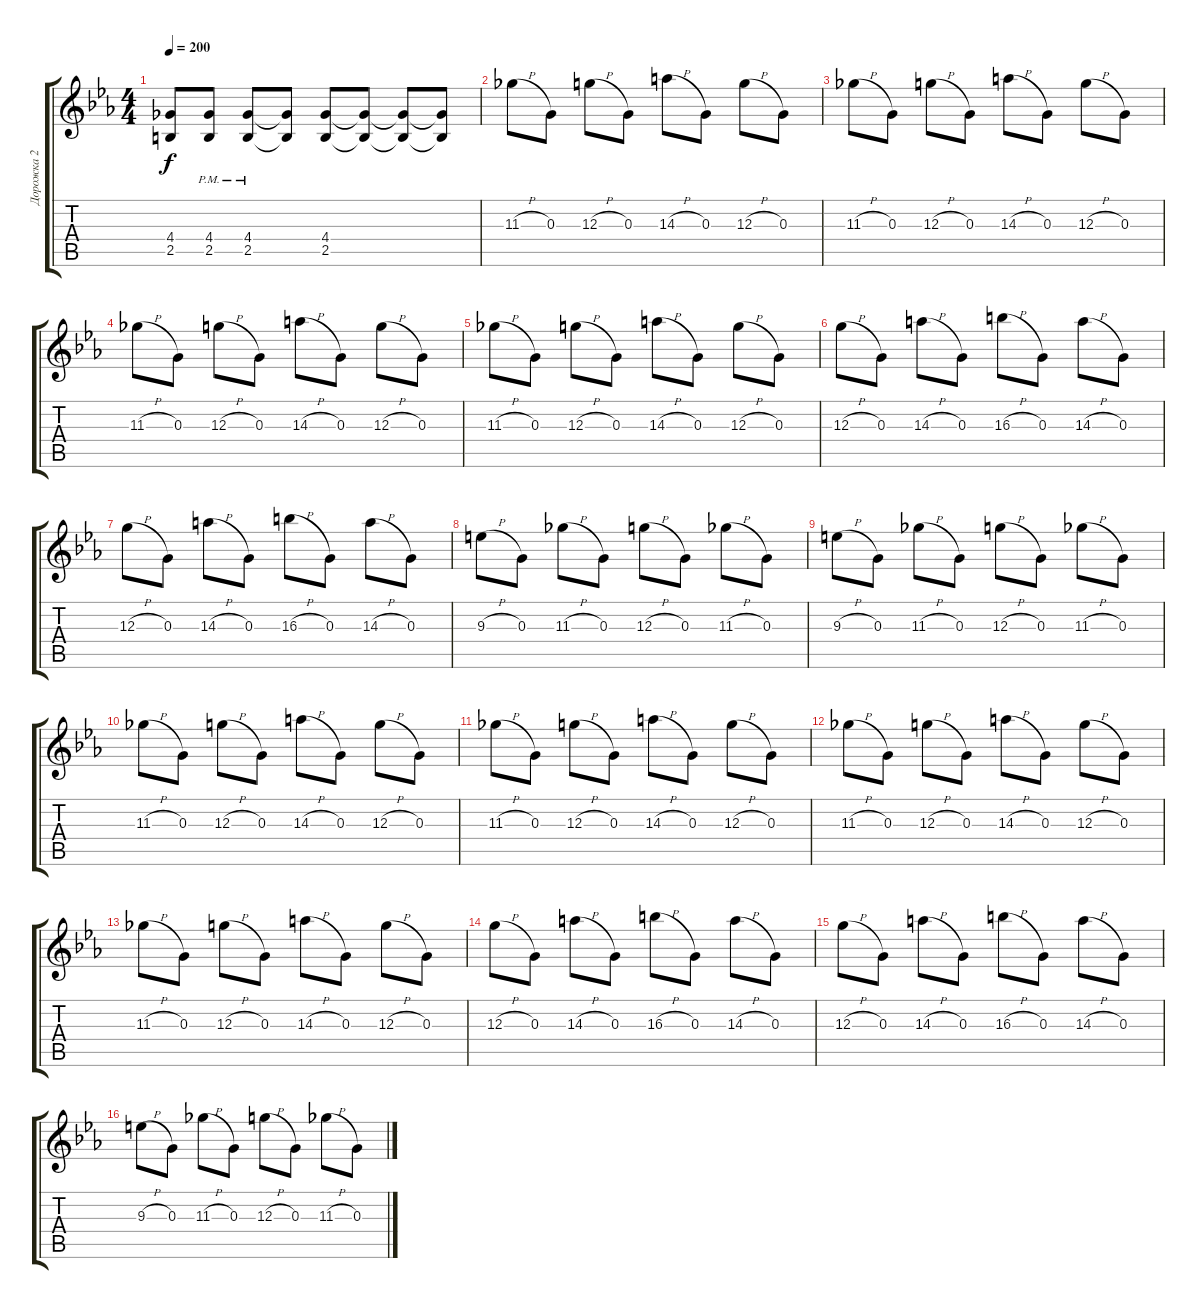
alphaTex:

\track ("Дорожка 2" "Дорожка 2") {instrument distortionguitar}
\staff {score tabs}
\tuning (E4 B3 G3 D3 A2 E2) {hide}
\ts (4 4)
\tempo 200
\clef g2
\ks cminor
(4.4{t} 2.5{t}).8{dy f} (4.4{pm} 2.5).8 (4.4{pm} 2.5).8 (4.4{t} 2.5{t}).8 (4.4 2.5).8 (4.4{t} 2.5{t}).8 (4.4{t} 2.5{t}).8 (4.4{t} 2.5{t}).8 |
11.3{h}.8 0.3.8 12.3{h}.8 0.3.8 14.3{h}.8 0.3.8 12.3{h}.8 0.3.8 |
11.3{h}.8 0.3.8 12.3{h}.8 0.3.8 14.3{h}.8 0.3.8 12.3{h}.8 0.3.8 |
11.3{h}.8 0.3.8 12.3{h}.8 0.3.8 14.3{h}.8 0.3.8 12.3{h}.8 0.3.8 |
11.3{h}.8 0.3.8 12.3{h}.8 0.3.8 14.3{h}.8 0.3.8 12.3{h}.8 0.3.8 |
12.3{h}.8 0.3.8 14.3{h}.8 0.3.8 16.3{h}.8 0.3.8 14.3{h}.8 0.3.8 |
12.3{h}.8 0.3.8 14.3{h}.8 0.3.8 16.3{h}.8 0.3.8 14.3{h}.8 0.3.8 |
9.3{h}.8 0.3.8 11.3{h}.8 0.3.8 12.3{h}.8 0.3.8 11.3{h}.8 0.3.8 |
9.3{h}.8 0.3.8 11.3{h}.8 0.3.8 12.3{h}.8 0.3.8 11.3{h}.8 0.3.8 |
11.3{h}.8 0.3.8 12.3{h}.8 0.3.8 14.3{h}.8 0.3.8 12.3{h}.8 0.3.8 |
11.3{h}.8 0.3.8 12.3{h}.8 0.3.8 14.3{h}.8 0.3.8 12.3{h}.8 0.3.8 |
11.3{h}.8 0.3.8 12.3{h}.8 0.3.8 14.3{h}.8 0.3.8 12.3{h}.8 0.3.8 |
11.3{h}.8 0.3.8 12.3{h}.8 0.3.8 14.3{h}.8 0.3.8 12.3{h}.8 0.3.8 |
12.3{h}.8 0.3.8 14.3{h}.8 0.3.8 16.3{h}.8 0.3.8 14.3{h}.8 0.3.8 |
12.3{h}.8 0.3.8 14.3{h}.8 0.3.8 16.3{h}.8 0.3.8 14.3{h}.8 0.3.8 |
9.3{h}.8 0.3.8 11.3{h}.8 0.3.8 12.3{h}.8 0.3.8 11.3{h}.8 0.3.8
